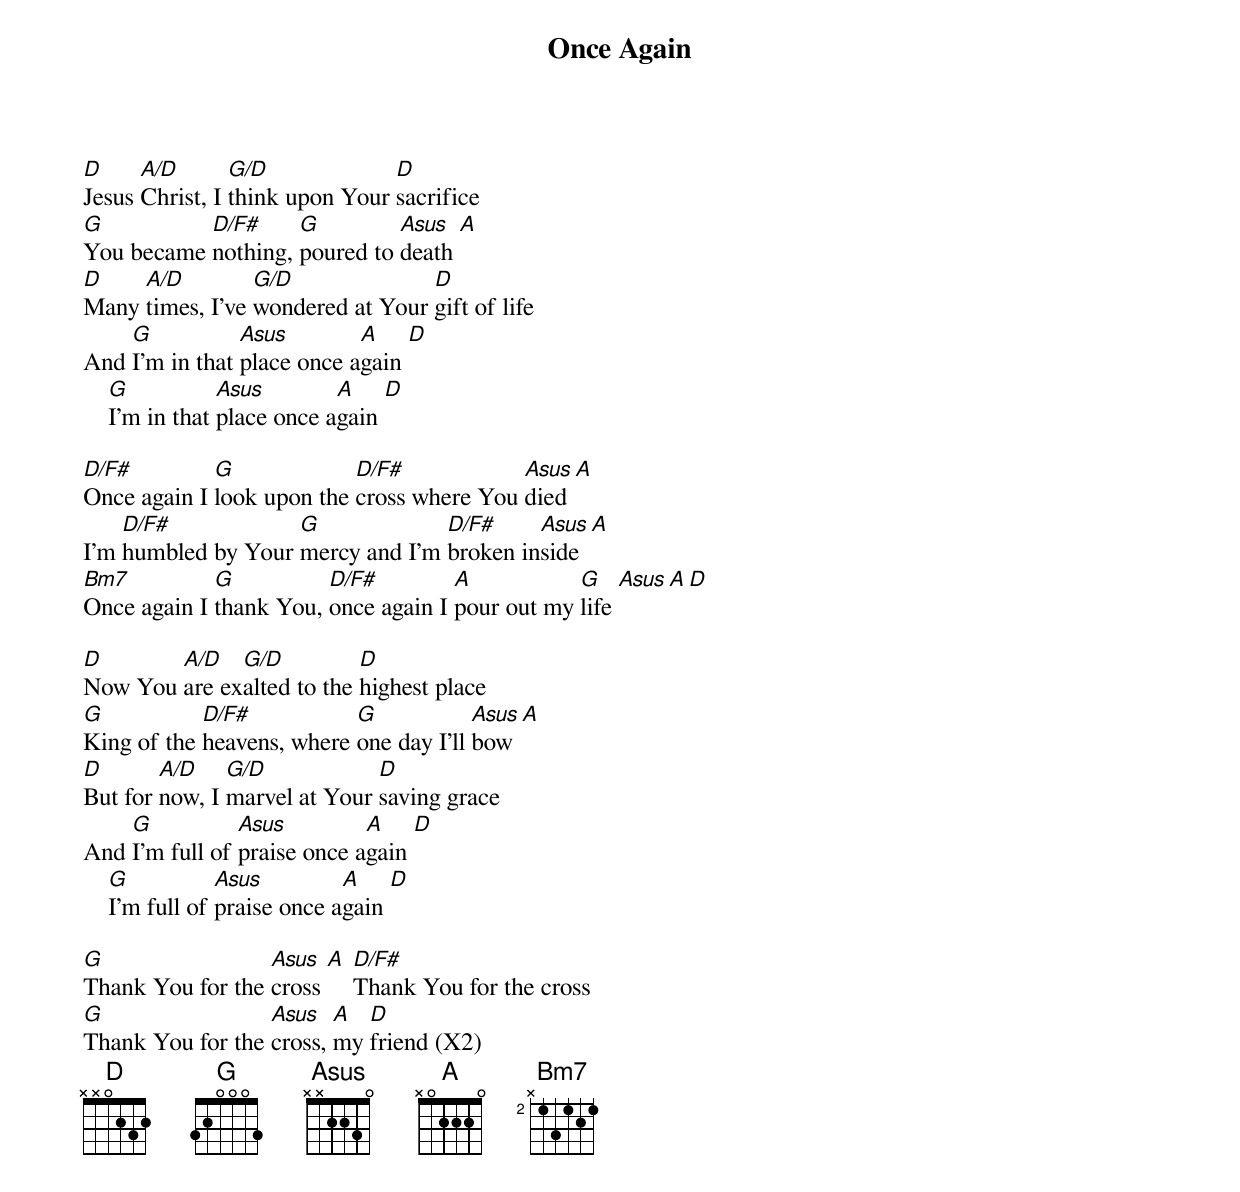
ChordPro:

{title: Once Again}
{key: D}
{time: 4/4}
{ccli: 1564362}
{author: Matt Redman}
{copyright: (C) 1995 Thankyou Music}

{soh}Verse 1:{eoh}
[D]Jesus [A/D]Christ, I [G/D]think upon Your [D]sacrifice
[G]You became [D/F#]nothing, [G]poured to [Asus]death [A]
[D]Many [A/D]times, I've [G/D]wondered at Your [D]gift of life
And [G]I'm in that [Asus]place once a[A]gain [D]
    [G]I'm in that [Asus]place once a[A]gain [D]

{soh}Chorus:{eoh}
[D/F#]Once again I [G]look upon the [D/F#]cross where You [Asus]died [A]
I'm [D/F#]humbled by Your [G]mercy and I'm [D/F#]broken in[Asus]side [A]
[Bm7]Once again I [G]thank You, [D/F#]once again I [A]pour out my [G]life [Asus][A][D]

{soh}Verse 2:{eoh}
[D]Now You [A/D]are ex[G/D]alted to the [D]highest place
[G]King of the [D/F#]heavens, where [G]one day I'll [Asus]bow [A]
[D]But for [A/D]now, I [G/D]marvel at Your [D]saving grace
And [G]I'm full of [Asus]praise once a[A]gain [D]
    [G]I'm full of [Asus]praise once a[A]gain [D]

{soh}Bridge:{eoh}
[G]Thank You for the [Asus]cross [A] [D/F#]Thank You for the cross
[G]Thank You for the [Asus]cross, [A]my [D]friend (X2)
